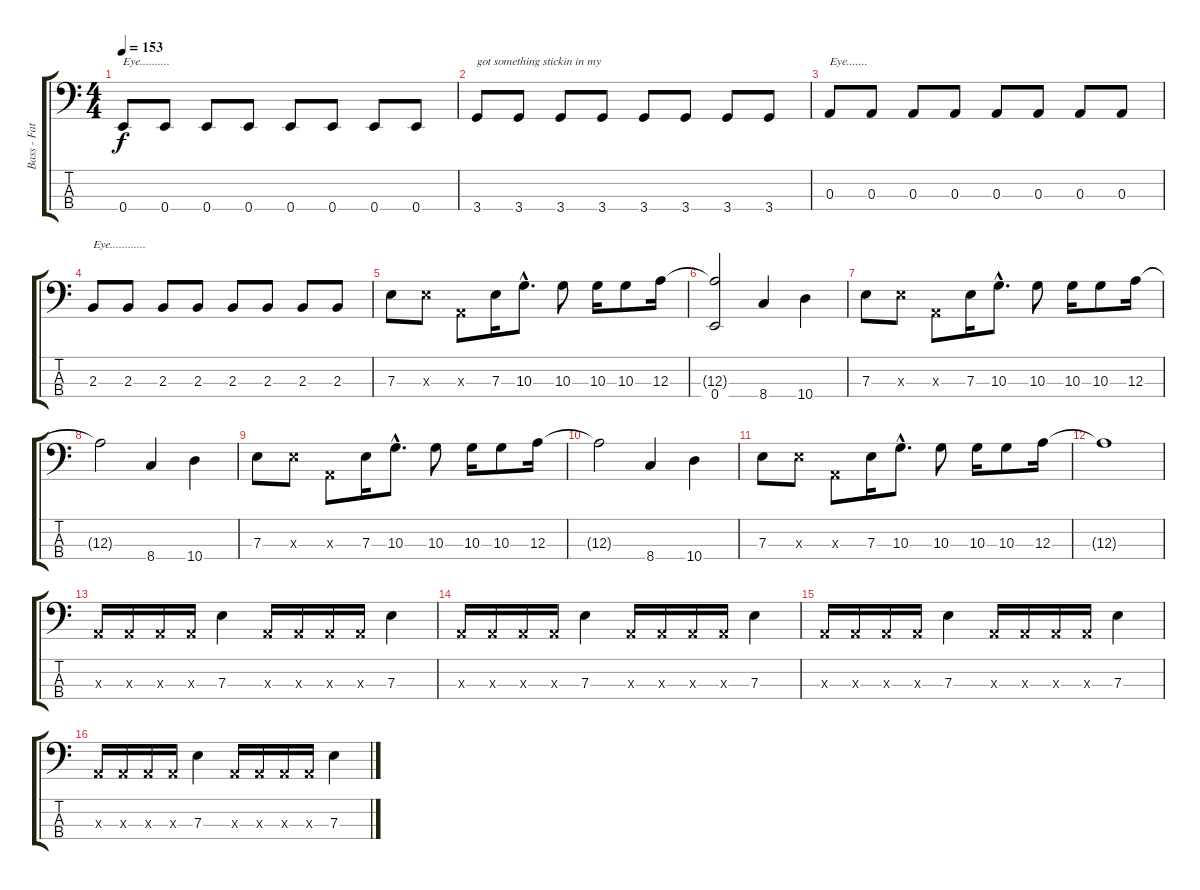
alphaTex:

\track ("Bass - Fat Mike (Vocals)" "Bass - Fat") {instrument electricbasspick}
\staff {score tabs}
\tuning (G2 D2 A1 E1) {hide}
\ts (4 4)
\tempo 153
\clef f4
\ks c
0.4.8{txt "Eye.........." dy f} 0.4.8 0.4.8 0.4.8 0.4.8 0.4.8 0.4.8 0.4.8 |
3.4.8{txt "got something stickin in my"} 3.4.8 3.4.8 3.4.8 3.4.8 3.4.8 3.4.8 3.4.8 |
0.3.8{txt "Eye......."} 0.3.8 0.3.8 0.3.8 0.3.8 0.3.8 0.3.8 0.3.8 |
2.3.8{txt "Eye............"} 2.3.8 2.3.8 2.3.8 2.3.8 2.3.8 2.3.8 2.3.8 |
7.3.8 7.3{x}.8 0.3{x}.8 7.3.16 10.3{hac}.8{d} 10.3.8 10.3.16 10.3.8 12.3.16 |
(12.3{t} 0.4).2 8.4.4 10.4.4 |
7.3.8 7.3{x}.8 0.3{x}.8 7.3.16 10.3{hac}.8{d} 10.3.8 10.3.16 10.3.8 12.3.16 |
12.3{t}.2 8.4.4 10.4.4 |
7.3.8 7.3{x}.8 0.3{x}.8 7.3.16 10.3{hac}.8{d} 10.3.8 10.3.16 10.3.8 12.3.16 |
12.3{t}.2 8.4.4 10.4.4 |
7.3.8 7.3{x}.8 0.3{x}.8 7.3.16 10.3{hac}.8{d} 10.3.8 10.3.16 10.3.8 12.3.16 |
12.3{t}.1 |
0.3{x}.16 0.3{x}.16 0.3{x}.16 0.3{x}.16 7.3.4 0.3{x}.16 0.3{x}.16 0.3{x}.16 0.3{x}.16 7.3.4 |
0.3{x}.16 0.3{x}.16 0.3{x}.16 0.3{x}.16 7.3.4 0.3{x}.16 0.3{x}.16 0.3{x}.16 0.3{x}.16 7.3.4 |
0.3{x}.16 0.3{x}.16 0.3{x}.16 0.3{x}.16 7.3.4 0.3{x}.16 0.3{x}.16 0.3{x}.16 0.3{x}.16 7.3.4 |
0.3{x}.16 0.3{x}.16 0.3{x}.16 0.3{x}.16 7.3.4 0.3{x}.16 0.3{x}.16 0.3{x}.16 0.3{x}.16 7.3.4
